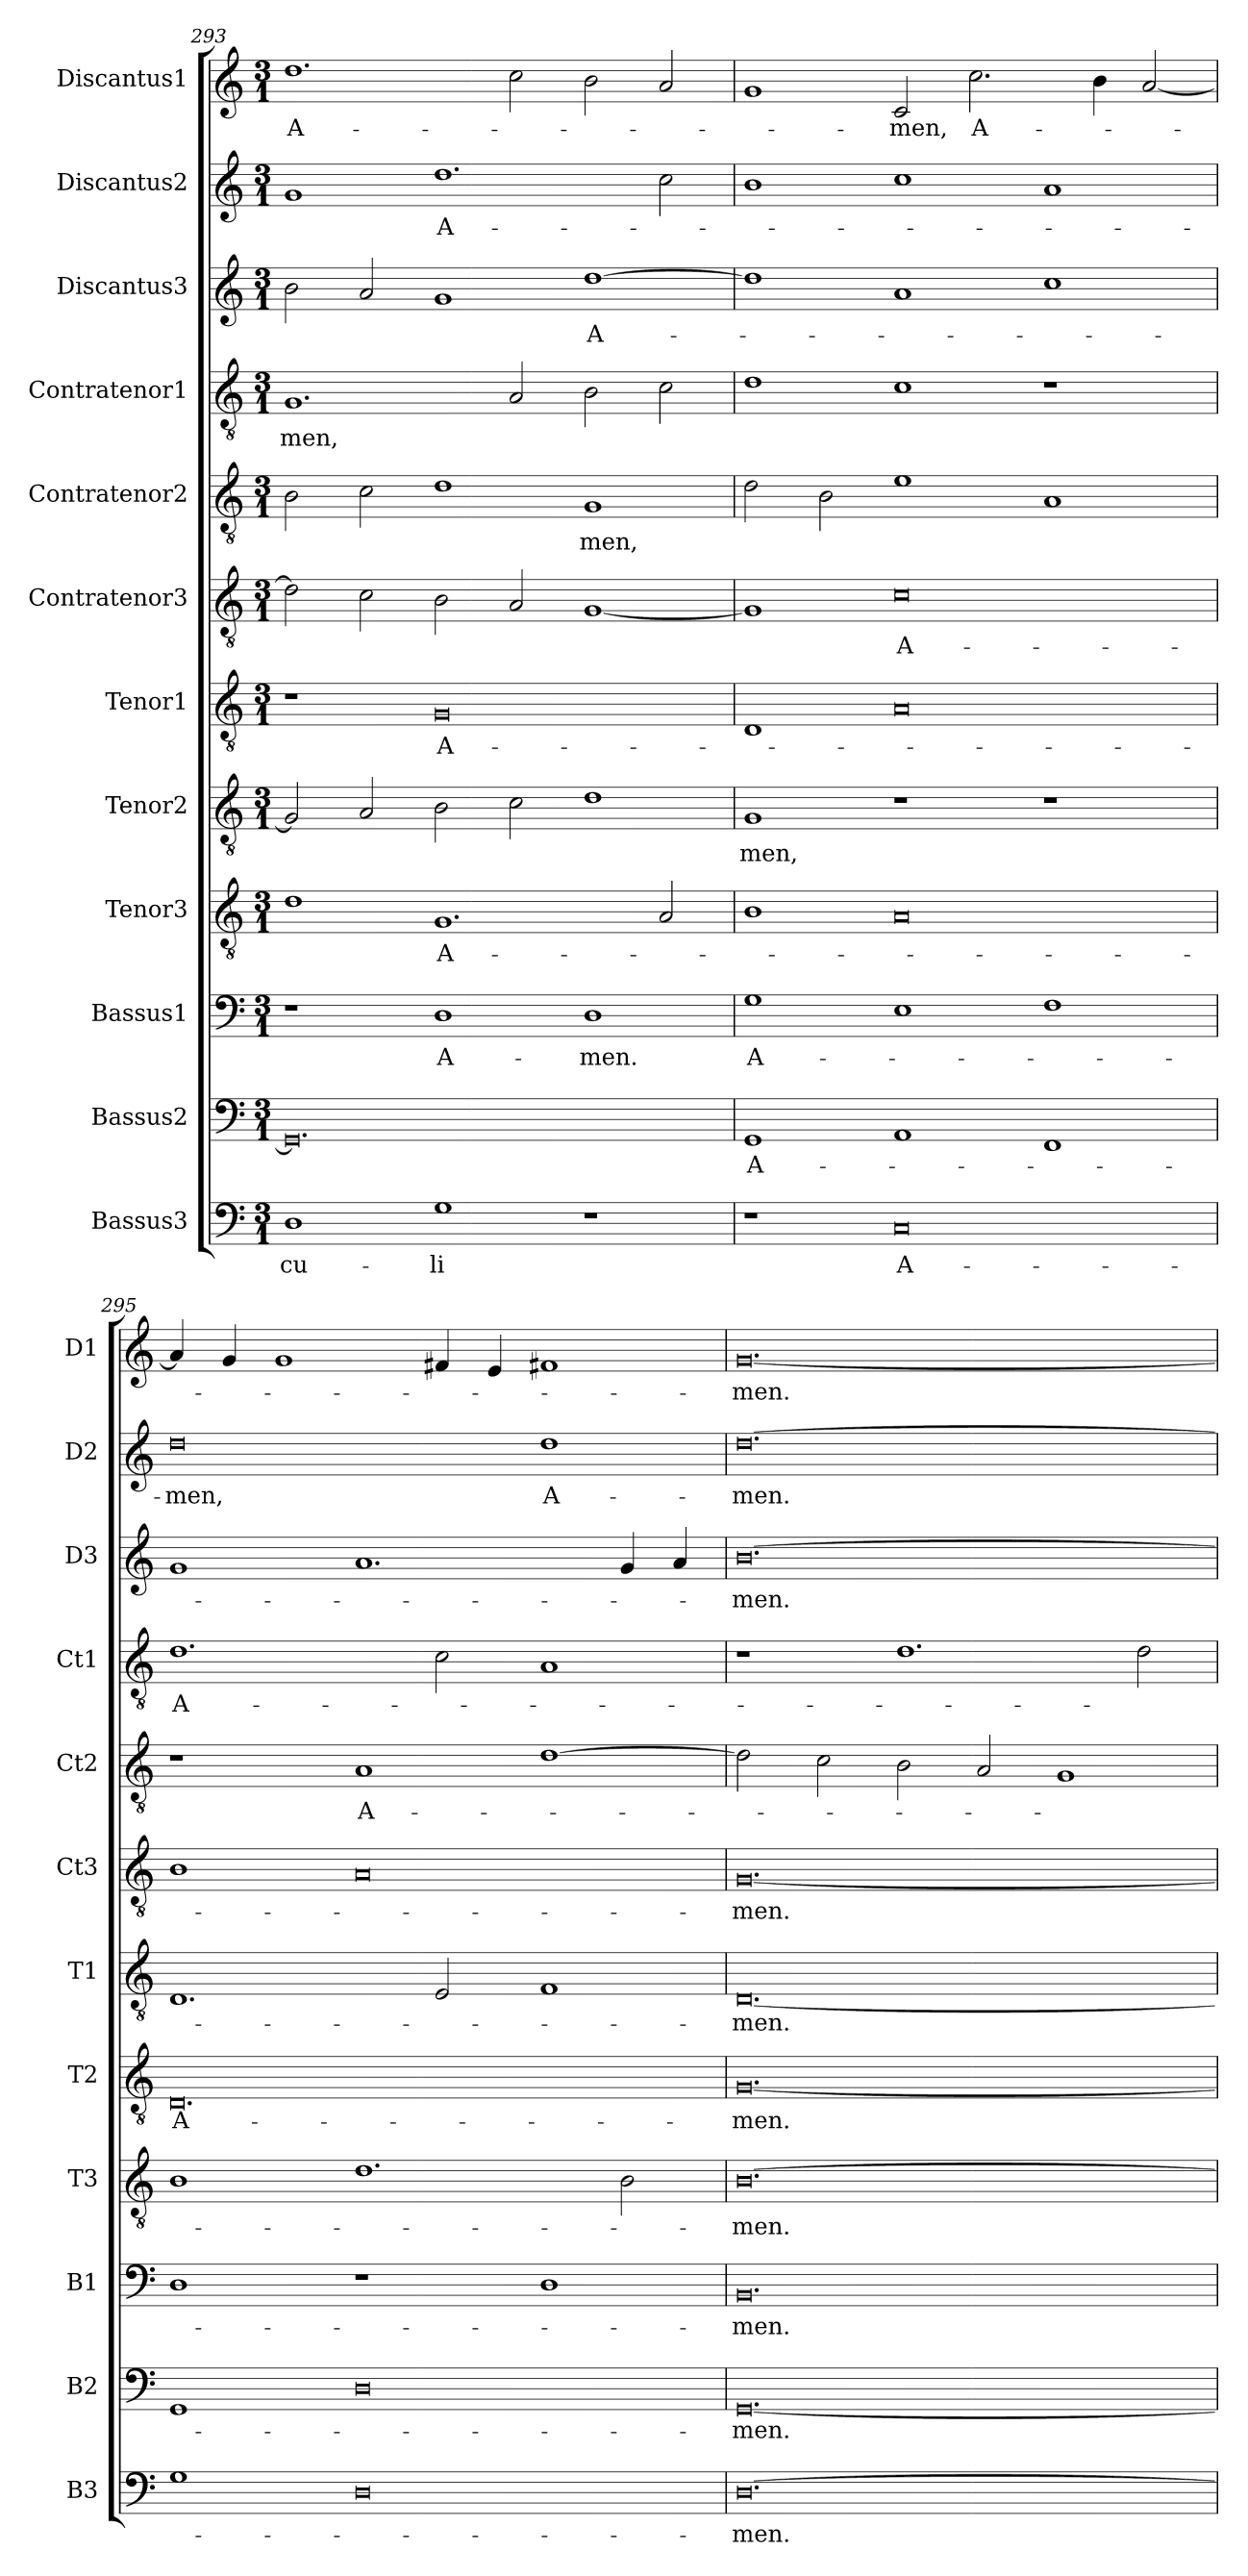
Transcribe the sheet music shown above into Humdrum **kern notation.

**kern	**text	**kern	**text	**kern	**text	**kern	**text	**kern	**text	**kern	**text	**kern	**text	**kern	**text	**kern	**text	**kern	**text	**kern	**text	**kern	**text
*part12	*part12	*part11	*part11	*part10	*part10	*part9	*part9	*part8	*part8	*part7	*part7	*part6	*part6	*part5	*part5	*part4	*part4	*part3	*part3	*part2	*part2	*part1	*part1
*staff12	*staff12	*staff11	*staff11	*staff10	*staff10	*staff9	*staff9	*staff8	*staff8	*staff7	*staff7	*staff6	*staff6	*staff5	*staff5	*staff4	*staff4	*staff3	*staff3	*staff2	*staff2	*staff1	*staff1
*I"Bassus3	*	*I"Bassus2	*	*I"Bassus1	*	*I"Tenor3	*	*I"Tenor2	*	*I"Tenor1	*	*I"Contratenor3	*	*I"Contratenor2	*	*I"Contratenor1	*	*I"Discantus3	*	*I"Discantus2	*	*I"Discantus1	*
*I'B3	*	*I'B2	*	*I'B1	*	*I'T3	*	*I'T2	*	*I'T1	*	*I'Ct3	*	*I'Ct2	*	*I'Ct1	*	*I'D3	*	*I'D2	*	*I'D1	*
*clefF4	*	*clefF4	*	*clefF4	*	*clefGv2	*	*clefGv2	*	*clefGv2	*	*clefGv2	*	*clefGv2	*	*clefGv2	*	*clefG2	*	*clefG2	*	*clefG2	*
*k[]	*	*k[]	*	*k[]	*	*k[]	*	*k[]	*	*k[]	*	*k[]	*	*k[]	*	*k[]	*	*k[]	*	*k[]	*	*k[]	*
*M3/1	*	*M3/1	*	*M3/1	*	*M3/1	*	*M3/1	*	*M3/1	*	*M3/1	*	*M3/1	*	*M3/1	*	*M3/1	*	*M3/1	*	*M3/1	*
=293	=293	=293	=293	=293	=293	=293	=293	=293	=293	=293	=293	=293	=293	=293	=293	=293	=293	=293	=293	=293	=293	=293	=293
1D	-cu-	0.GG]	.	1r	.	1d	.	2G]	.	1r	.	2d]	.	2B	.	1.G	-men,	2b	.	1g	.	1.dd	A-
.	.	.	.	.	.	.	.	2A	.	.	.	2c	.	2c	.	.	.	2a	.	.	.	.	.
1G	-li	.	.	1D	A-	1.G	A-	2B	.	0G	A-	2B	.	1d	.	.	.	1g	.	1.dd	A-	.	.
.	.	.	.	.	.	.	.	2c	.	.	.	2A	.	.	.	2A	.	.	.	.	.	2cc	.
1r	.	.	.	1D	-men.	.	.	1d	.	.	.	[1G	.	1G	-men,	2B	.	[1dd	A-	.	.	2b	.
.	.	.	.	.	.	2A	.	.	.	.	.	.	.	.	.	2c	.	.	.	2cc	.	2a	.
=294	=294	=294	=294	=294	=294	=294	=294	=294	=294	=294	=294	=294	=294	=294	=294	=294	=294	=294	=294	=294	=294	=294	=294
1r	.	1GG	A-	1G	A-	1B	.	1G	-men,	1D	.	1G]	.	2d	.	1d	.	1dd]	.	1b	.	1g	.
.	.	.	.	.	.	.	.	.	.	.	.	.	.	2B	.	.	.	.	.	.	.	.	.
0C	A-	1AA	.	1E	.	0A	.	1r	.	0A	.	0c	A-	1e	.	1c	.	1a	.	1cc	.	2c	-men,
.	.	.	.	.	.	.	.	.	.	.	.	.	.	.	.	.	.	.	.	.	.	2.cc	A-
.	.	1FF	.	1F	.	.	.	1r	.	.	.	.	.	1A	.	1r	.	1cc	.	1a	.	.	.
.	.	.	.	.	.	.	.	.	.	.	.	.	.	.	.	.	.	.	.	.	.	4b	.
.	.	.	.	.	.	.	.	.	.	.	.	.	.	.	.	.	.	.	.	.	.	[2a	.
=295	=295	=295	=295	=295	=295	=295	=295	=295	=295	=295	=295	=295	=295	=295	=295	=295	=295	=295	=295	=295	=295	=295	=295
1G	.	1GG	.	1D	.	1B	.	0.D	A-	1.D	.	1B	.	1r	.	1.d	A-	1g	.	0dd	-men,	4a]	.
.	.	.	.	.	.	.	.	.	.	.	.	.	.	.	.	.	.	.	.	.	.	4g	.
.	.	.	.	.	.	.	.	.	.	.	.	.	.	.	.	.	.	.	.	.	.	1g	.
0D	.	0D	.	1r	.	1.d	.	.	.	.	.	0A	.	1A	A-	.	.	1.a	.	.	.	.	.
.	.	.	.	.	.	.	.	.	.	2E	.	.	.	.	.	2c	.	.	.	.	.	4f#X	.
.	.	.	.	.	.	.	.	.	.	.	.	.	.	.	.	.	.	.	.	.	.	4e	.
.	.	.	.	1D	.	.	.	.	.	1F	.	.	.	[1d	.	1A	.	.	.	1dd	A-	1f#X	.
.	.	.	.	.	.	2B	.	.	.	.	.	.	.	.	.	.	.	4g	.	.	.	.	.
.	.	.	.	.	.	.	.	.	.	.	.	.	.	.	.	.	.	4a	.	.	.	.	.
=296	=296	=296	=296	=296	=296	=296	=296	=296	=296	=296	=296	=296	=296	=296	=296	=296	=296	=296	=296	=296	=296	=296	=296
[0.D	-men.	[0.GG	-men.	0.BB	-men.	[0.B	-men.	[0.G	-men.	[0.D	-men.	[0.G	-men.	2d]	.	1r	.	[0.b	-men.	[0.dd	-men.	[0.g	-men.
.	.	.	.	.	.	.	.	.	.	.	.	.	.	2c	.	.	.	.	.	.	.	.	.
.	.	.	.	.	.	.	.	.	.	.	.	.	.	2B	.	1.d	.	.	.	.	.	.	.
.	.	.	.	.	.	.	.	.	.	.	.	.	.	2A	.	.	.	.	.	.	.	.	.
.	.	.	.	.	.	.	.	.	.	.	.	.	.	1G	.	.	.	.	.	.	.	.	.
.	.	.	.	.	.	.	.	.	.	.	.	.	.	.	.	2d	.	.	.	.	.	.	.
=	=	=	=	=	=	=	=	=	=	=	=	=	=	=	=	=	=	=	=	=	=	=	=
*-	*-	*-	*-	*-	*-	*-	*-	*-	*-	*-	*-	*-	*-	*-	*-	*-	*-	*-	*-	*-	*-	*-	*-
